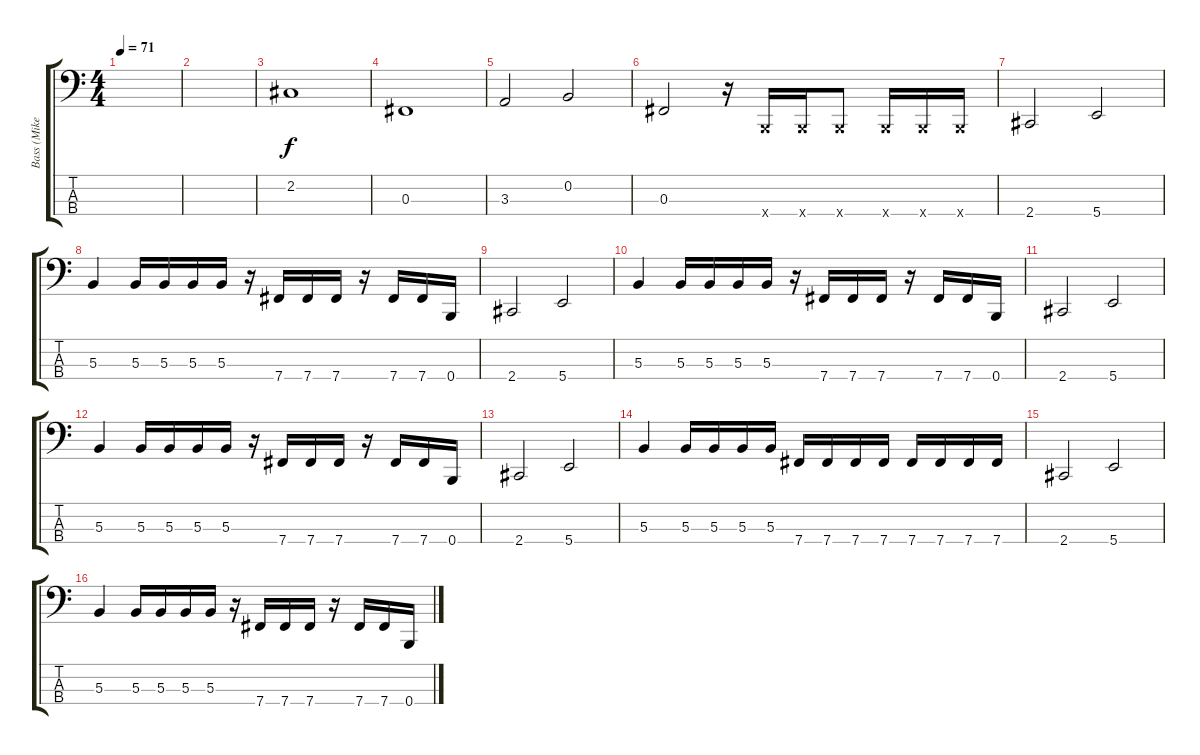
\track ("Bass (Mike Kroeger)" "Bass (Mike") {instrument electricbassfinger}
\staff {score tabs}
\tuning (E2 B1 Gb1 B0) {hide}
\ts (4 4)
\tempo 71
\clef f4
\ks c
|
|
2.2.1 |
0.3.1 |
3.3.2 0.2.2 |
0.3.2 r.16 0.4{x}.16 0.4{x}.16 0.4{x}.8 0.4{x}.16 0.4{x}.16 0.4{x}.16 |
2.4.2 5.4.2 |
5.3.4 5.3.16 5.3.16 5.3.16 5.3.16 r.16 7.4.16 7.4.16 7.4.16 r.16 7.4.16 7.4.16 0.4.16 |
2.4.2 5.4.2 |
5.3.4 5.3.16 5.3.16 5.3.16 5.3.16 r.16 7.4.16 7.4.16 7.4.16 r.16 7.4.16 7.4.16 0.4.16 |
2.4.2 5.4.2 |
5.3.4 5.3.16 5.3.16 5.3.16 5.3.16 r.16 7.4.16 7.4.16 7.4.16 r.16 7.4.16 7.4.16 0.4.16 |
2.4.2 5.4.2 |
5.3.4 5.3.16 5.3.16 5.3.16 5.3.16 7.4.16 7.4.16 7.4.16 7.4.16 7.4.16 7.4.16 7.4.16 7.4.16 |
2.4.2 5.4.2 |
5.3.4 5.3.16 5.3.16 5.3.16 5.3.16 r.16 7.4.16 7.4.16 7.4.16 r.16 7.4.16 7.4.16 0.4.16
